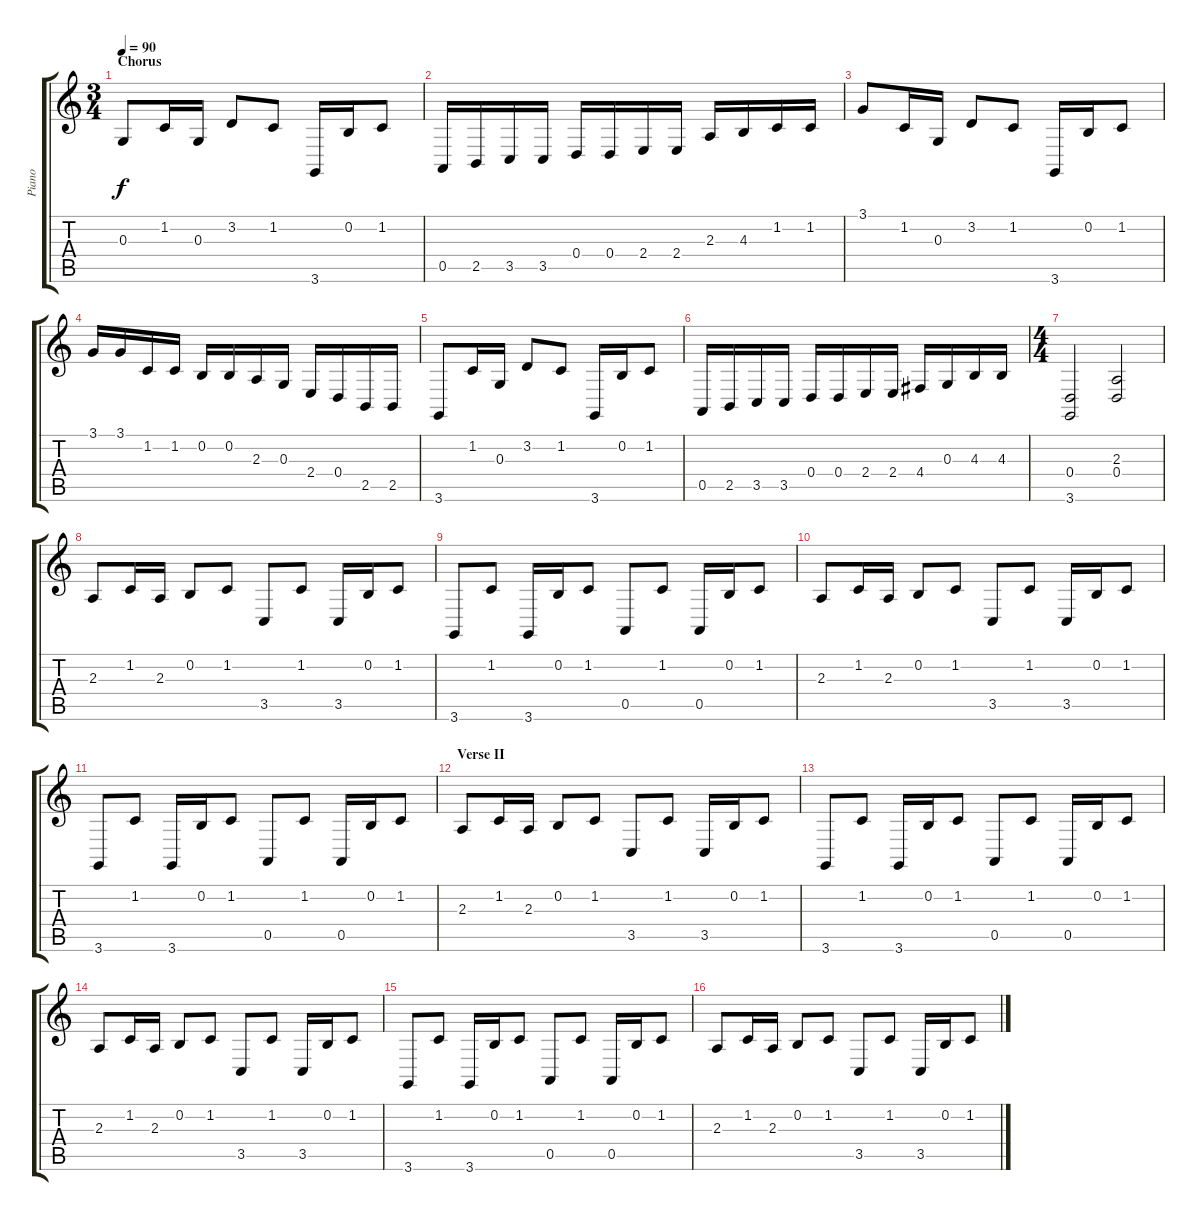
\track ("Piano" "Piano") {instrument acousticgrandpiano}
\staff {score tabs}
\tuning (E4 B3 G3 D3 A2 E2) {hide}
\ts (3 4)
\section ("" "Chorus")
\tempo 90
\clef g2
\ks c
0.3.8{dy f} 1.2.16 0.3.16 3.2.8 1.2.8 3.6.16 0.2.16 1.2.8 |
0.5.16 2.5.16 3.5.16 3.5.16 0.4.16 0.4.16 2.4.16 2.4.16 2.3.16 4.3.16 1.2.16 1.2.16 |
3.1.8 1.2.16 0.3.16 3.2.8 1.2.8 3.6.16 0.2.16 1.2.8 |
3.1.16 3.1.16 1.2.16 1.2.16 0.2.16 0.2.16 2.3.16 0.3.16 2.4.16 0.4.16 2.5.16 2.5.16 |
3.6.8 1.2.16 0.3.16 3.2.8 1.2.8 3.6.16 0.2.16 1.2.8 |
0.5.16 2.5.16 3.5.16 3.5.16 0.4.16 0.4.16 2.4.16 2.4.16 4.4.16 0.3.16 4.3.16 4.3.16 |
\ts (4 4)
(0.4 3.6).2 (2.3 0.4).2 |
2.3.8 1.2.16 2.3.16 0.2.8 1.2.8 3.5.8 1.2.8 3.5.16 0.2.16 1.2.8 |
3.6.8 1.2.8 3.6.16 0.2.16 1.2.8 0.5.8 1.2.8 0.5.16 0.2.16 1.2.8 |
2.3.8 1.2.16 2.3.16 0.2.8 1.2.8 3.5.8 1.2.8 3.5.16 0.2.16 1.2.8 |
3.6.8 1.2.8 3.6.16 0.2.16 1.2.8 0.5.8 1.2.8 0.5.16 0.2.16 1.2.8 |
\section ("" "Verse II")
2.3.8 1.2.16 2.3.16 0.2.8 1.2.8 3.5.8 1.2.8 3.5.16 0.2.16 1.2.8 |
3.6.8 1.2.8 3.6.16 0.2.16 1.2.8 0.5.8 1.2.8 0.5.16 0.2.16 1.2.8 |
2.3.8 1.2.16 2.3.16 0.2.8 1.2.8 3.5.8 1.2.8 3.5.16 0.2.16 1.2.8 |
3.6.8 1.2.8 3.6.16 0.2.16 1.2.8 0.5.8 1.2.8 0.5.16 0.2.16 1.2.8 |
2.3.8 1.2.16 2.3.16 0.2.8 1.2.8 3.5.8 1.2.8 3.5.16 0.2.16 1.2.8
